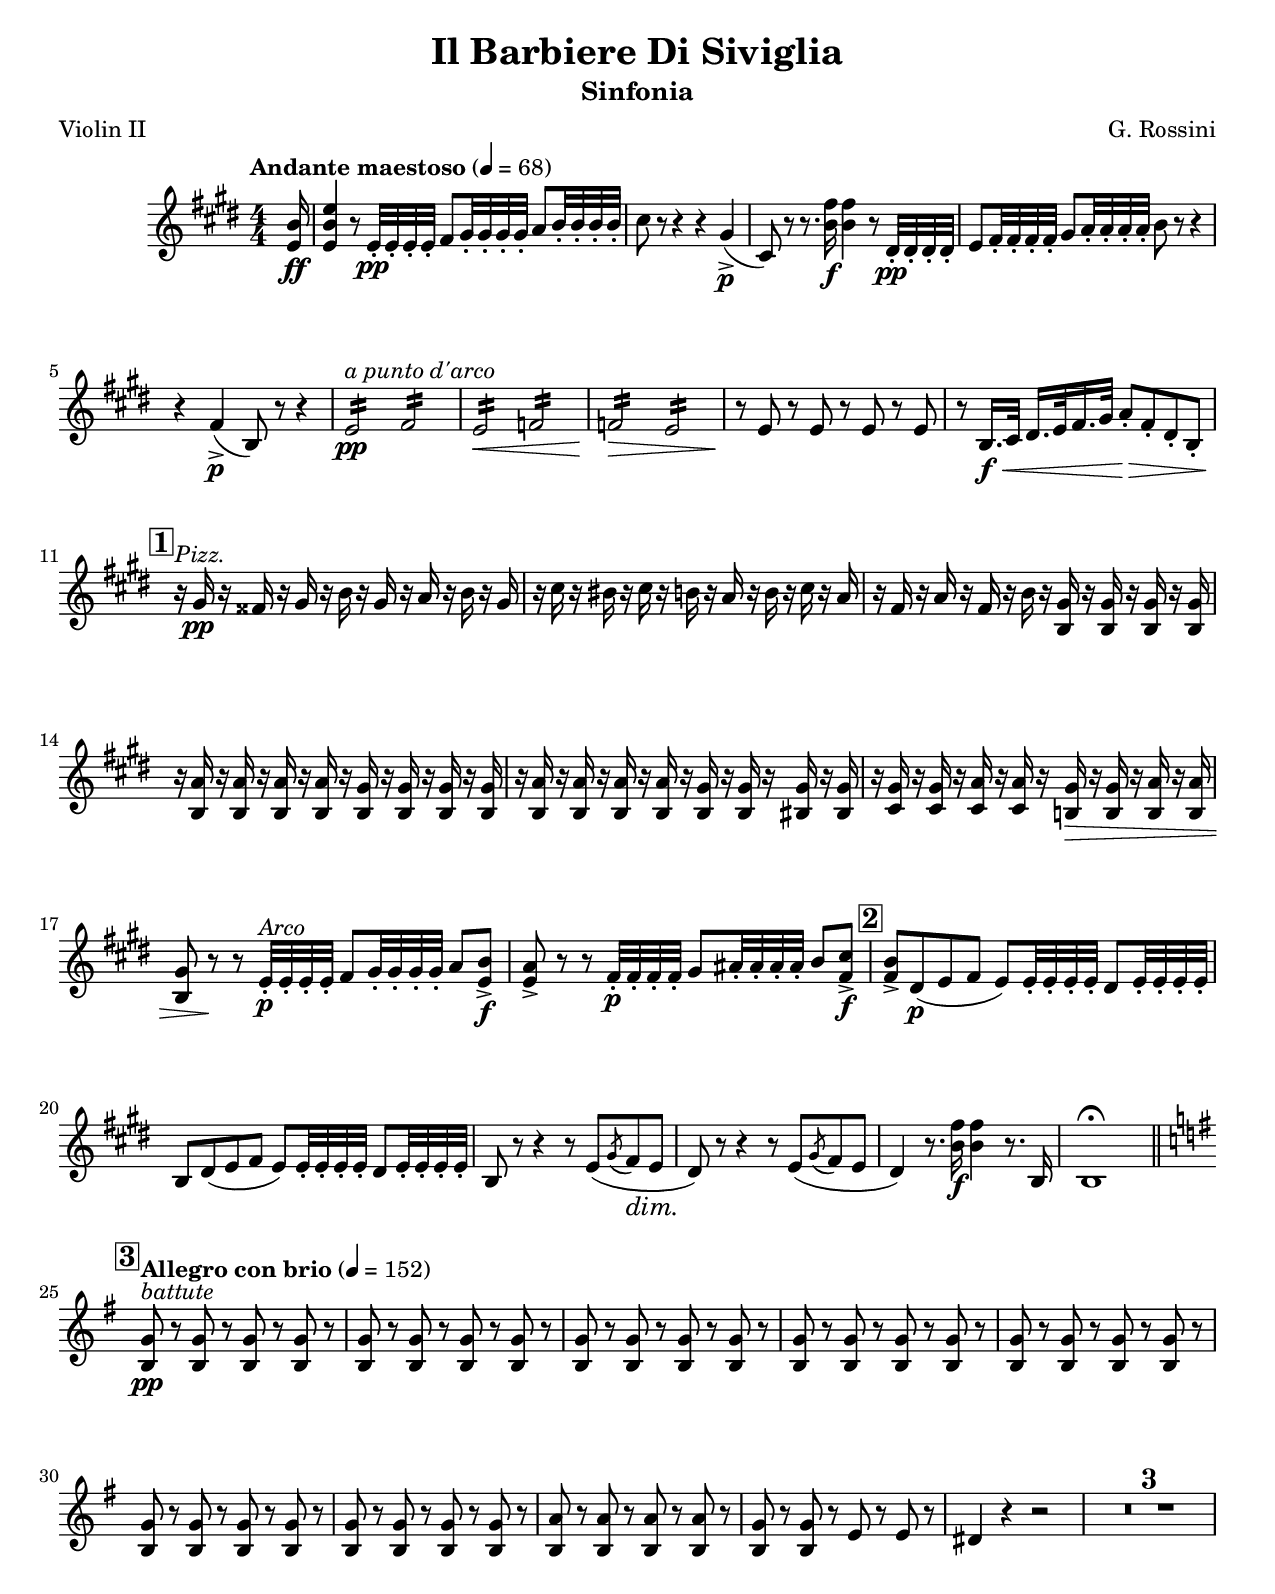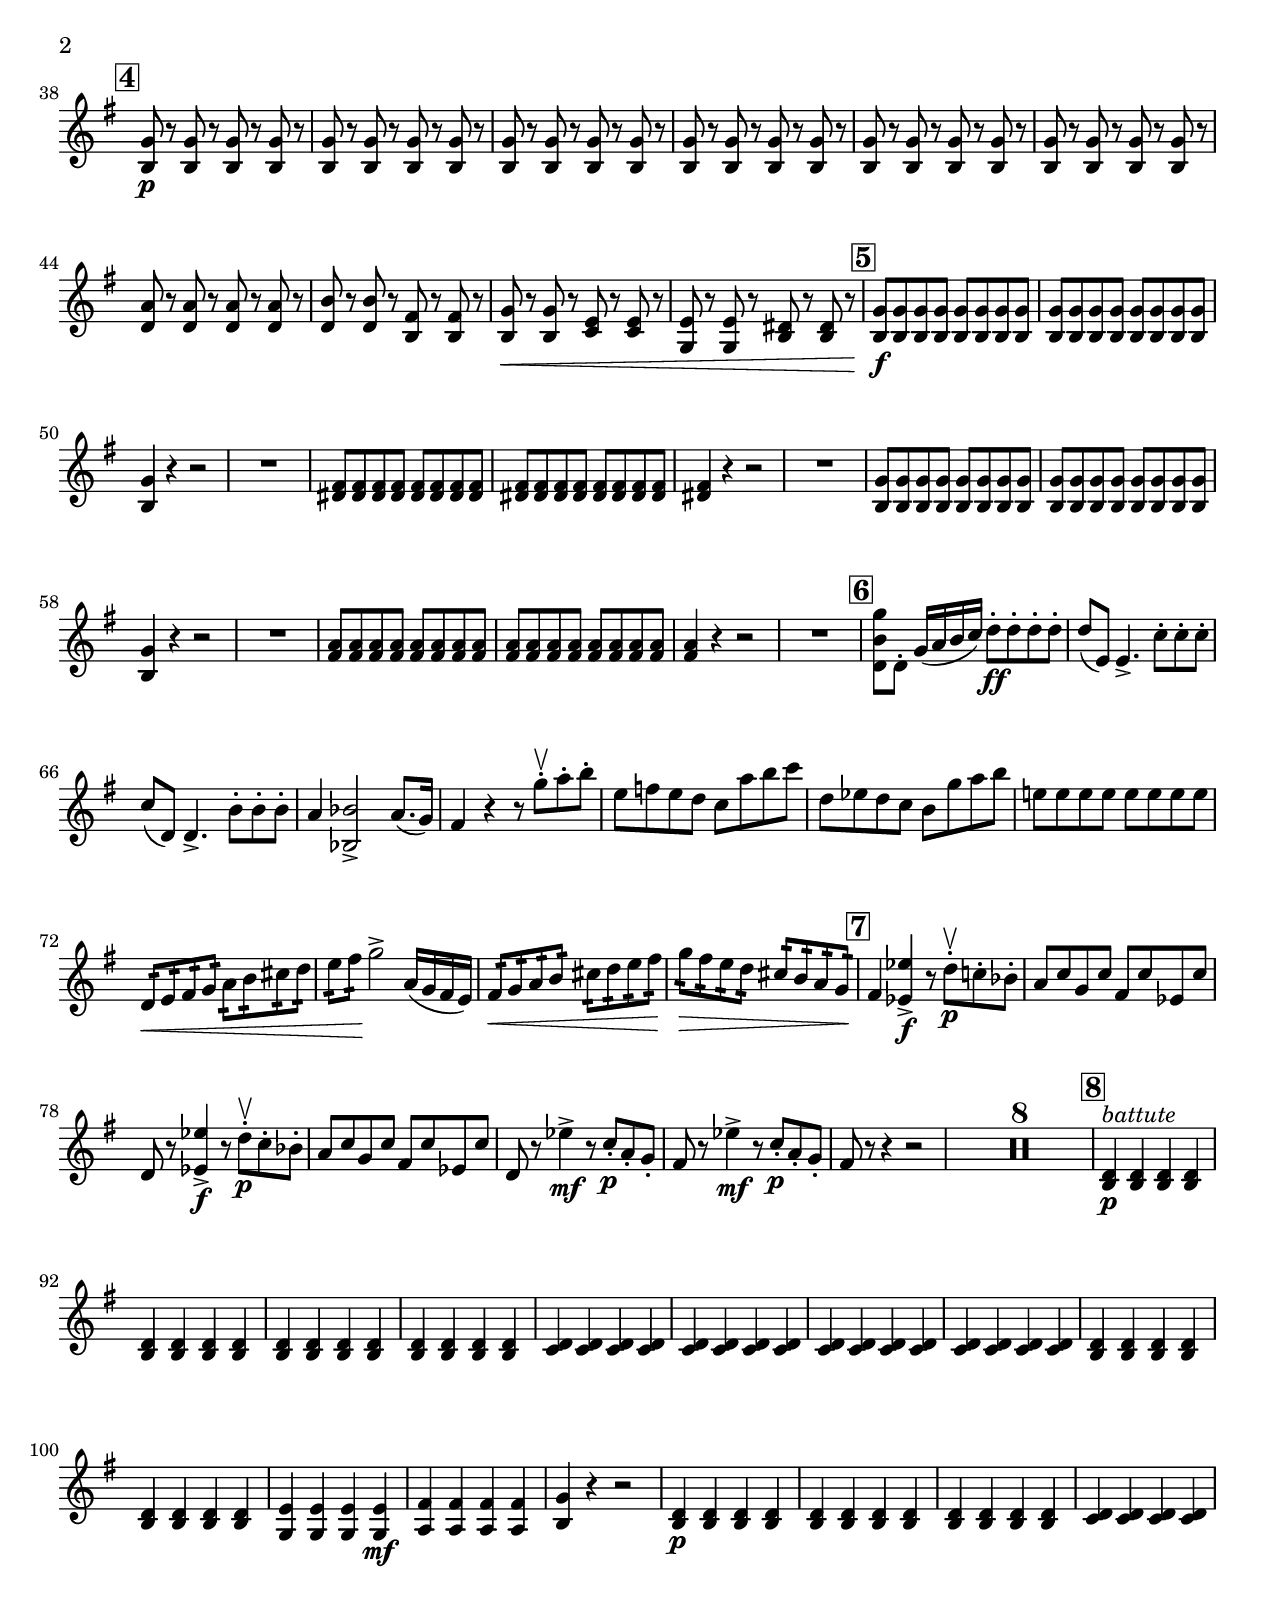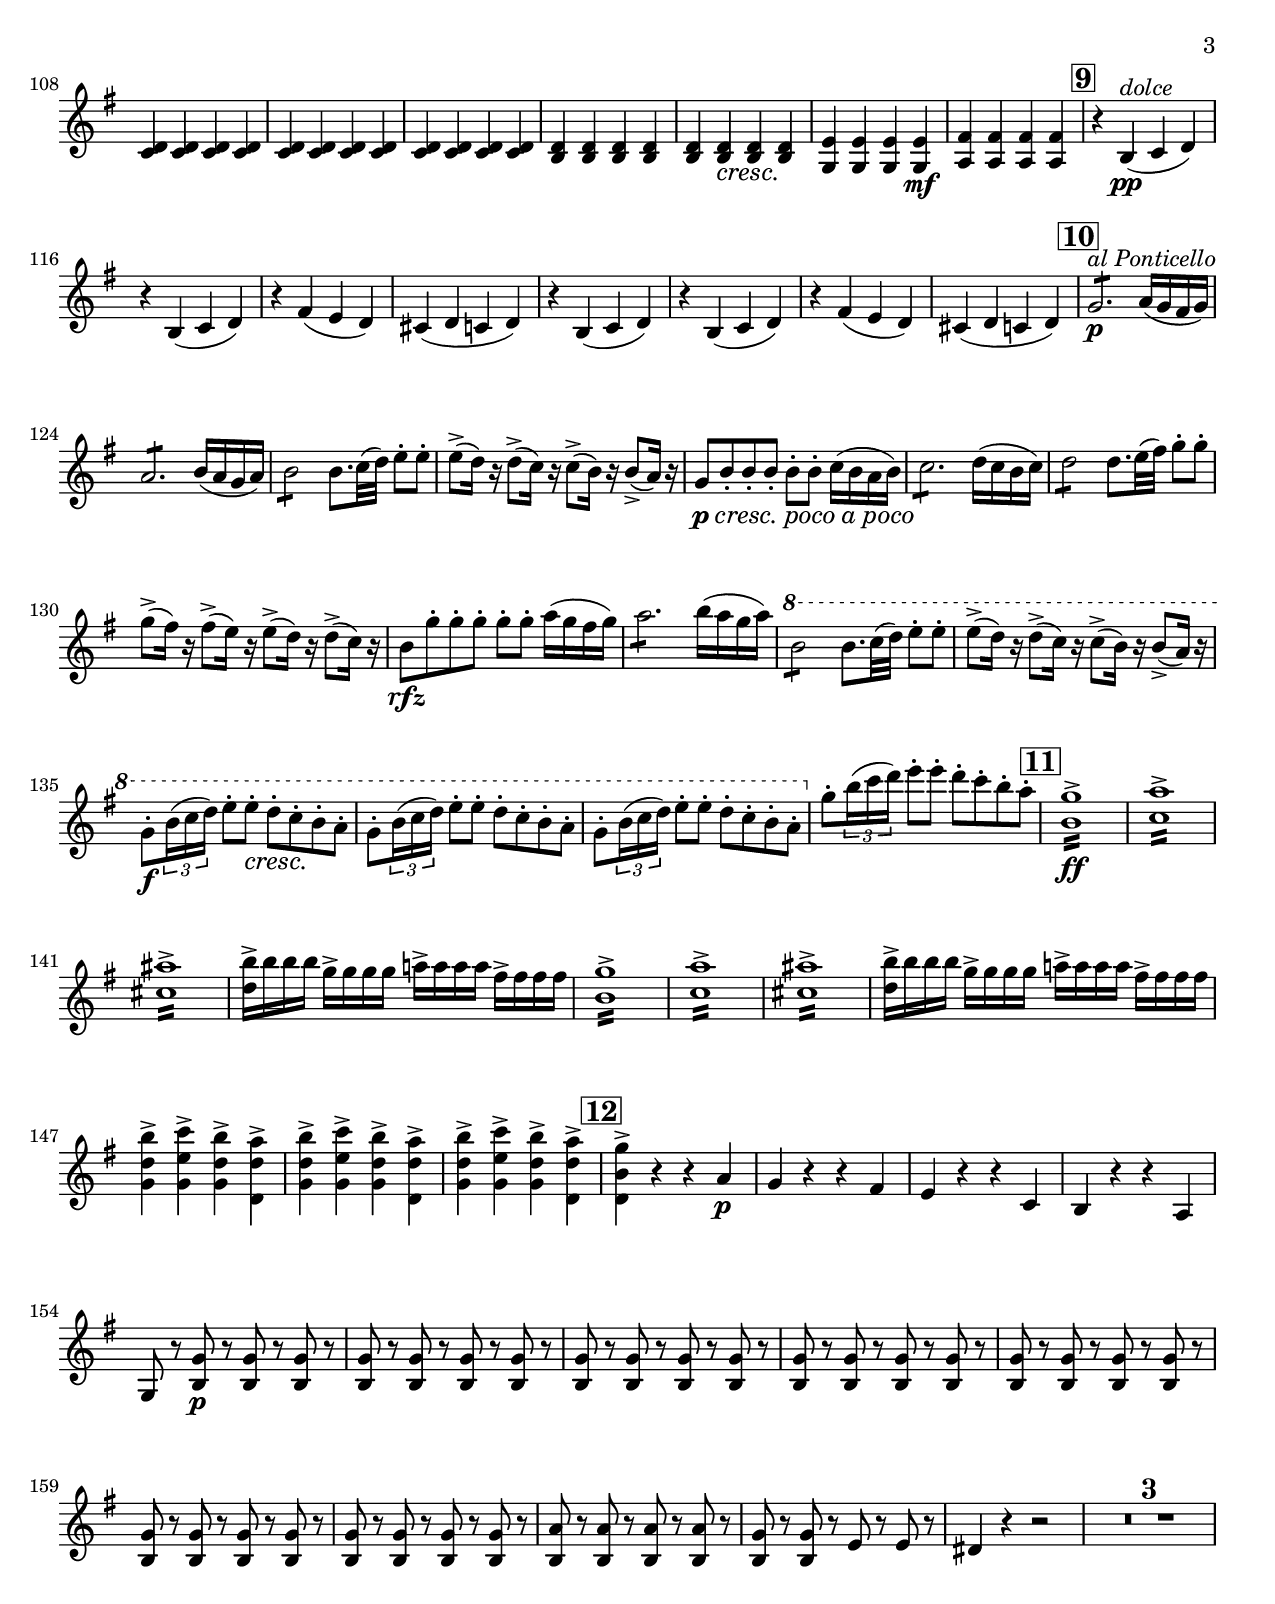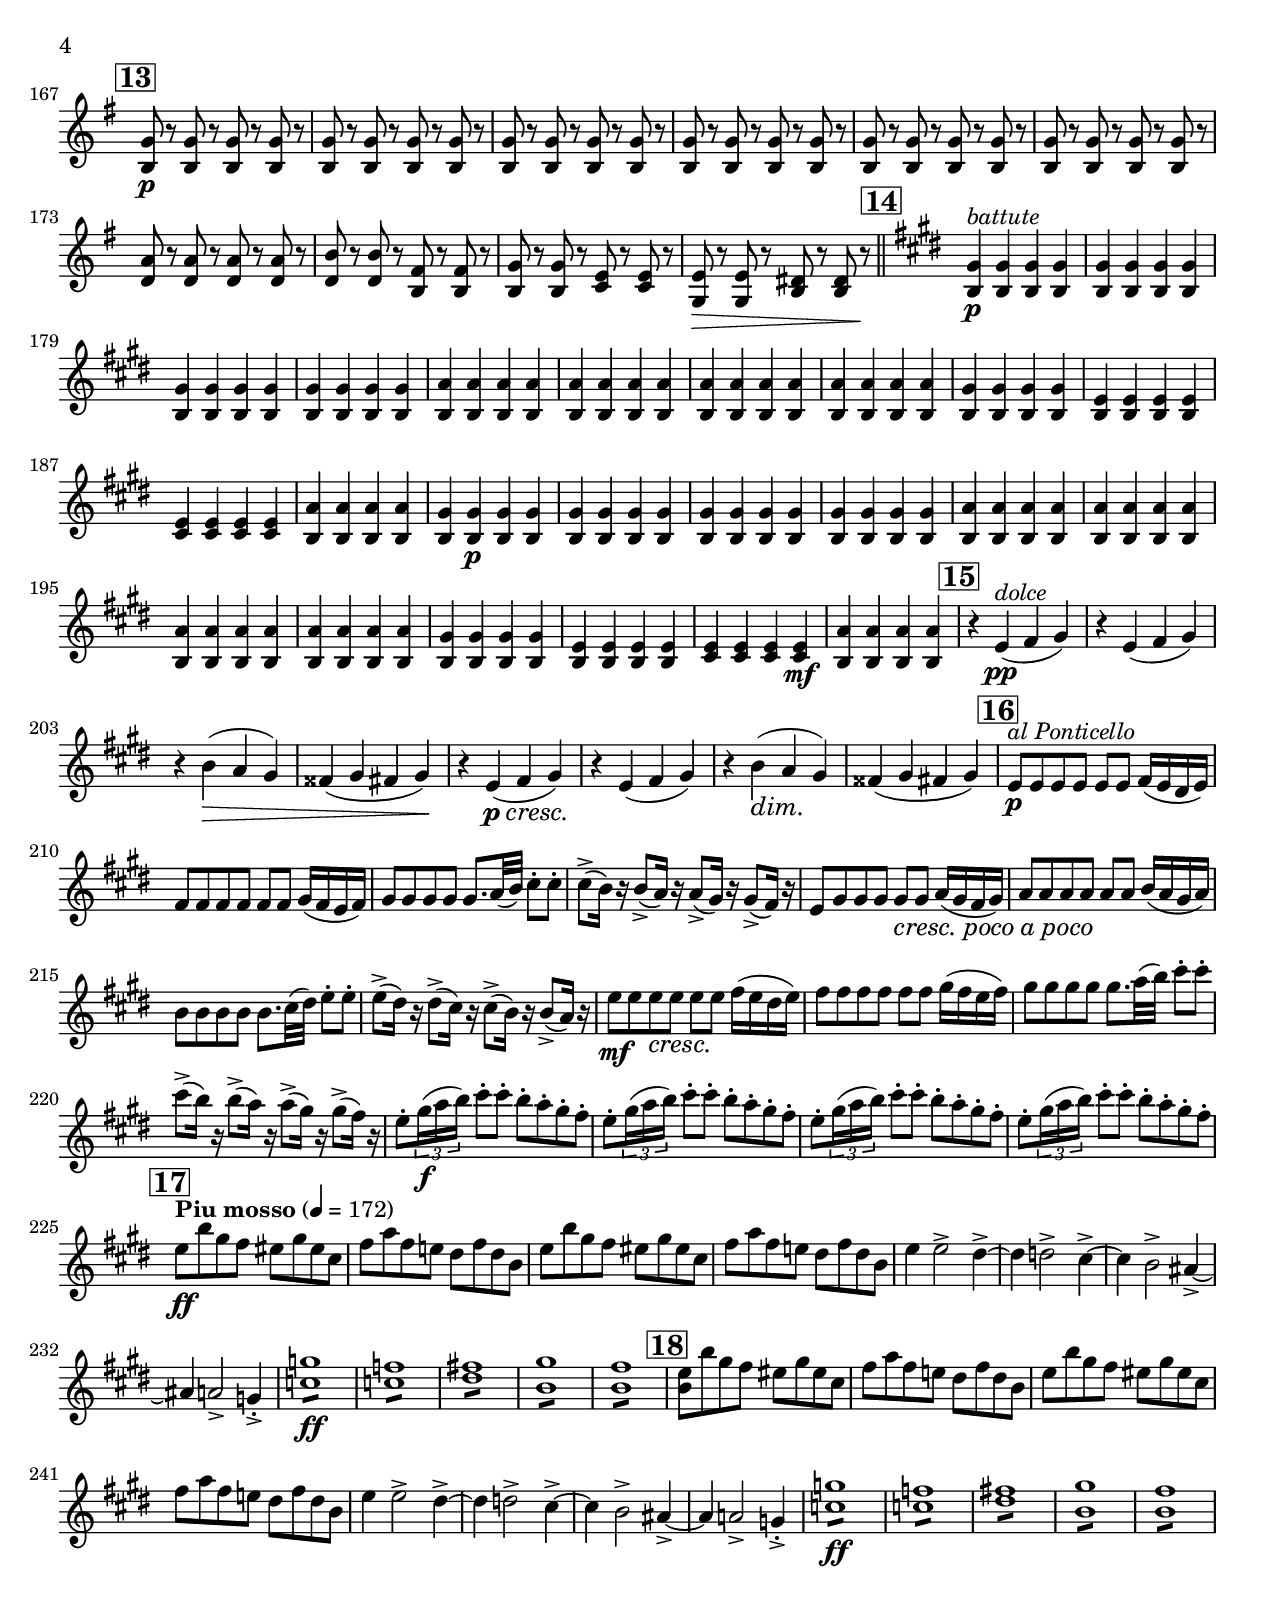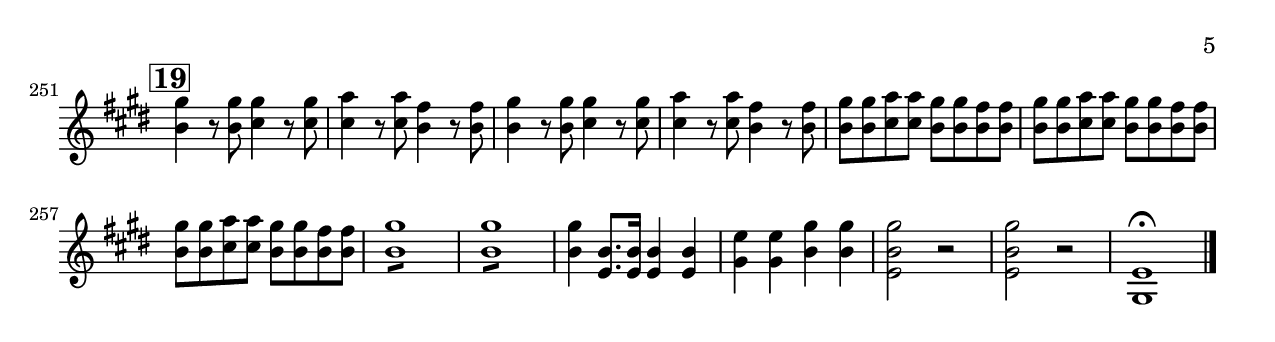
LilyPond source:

\version "2.18.2"

#(ly:set-option 'relative-includes #t)

% Rossini Barber of Seville Overture - Violin II Part

\paper {
  #(set-paper-size "letter")
  top-margin = 0.5\in
  page-breaking = #ly:page-turn-breaking
}

\header {
  title = "Il Barbiere Di Siviglia"
  composer = "G. Rossini"
  subtitle = "Sinfonia"
  poet = "Violin II"
  % Remove default LilyPond tagline
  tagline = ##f
}

rhythms = \version "2.18.2"

% Rossini Barber of Seville Overture - Rhythms

{
  
  \include "globals.ily"
  
  \tempo "Andante maestoso" 4 = 68 % measure 1
  \partial 16 s16
  
  s1*10
  
  \mark \default % measure 11 [1]
  
  s1*8
  
  \mark \default % measure 19 [2]
  
  s1*6
  
  \mark \default % measure 25 [3]
  \tempo "Allegro con brio" 4 = 152
  
  s1*13
  
  \mark \default % measure 38 [4]
  
  s1*10
  
  \mark \default % measure 48 [5]
  
  s1*16
  
  \mark \default % measure 64 [6]
  
  s1*12
  
  \mark \default % measure 76 [7]
  
  s1*15
  
  \mark \default % measure 91 [8]
  
  s1*24
  
  \mark \default % measure 115 [9]
  
  s1*8
  
  \mark \default % measure 123 [10]
  
  s1*16
  
  \mark \default % measure 139 [11]
  
  s1*11
  
  \mark \default % measure 150 [12]
  
  s1*17
  
  \mark \default % measure 167 [13]
  
  s1*10
  
  \mark \default % measure 177 [14]
  
  s1*24
  
  \mark \default % measure 201 [15]
  
  s1*8
  
  \mark \default % measure 209 [16]
  
  s1*16
  
  \mark \default % measure 225 [17]
  \tempo "Piu mosso" 4 = 172
  
  s1*13
  
  \mark \default % measure 238 [18]
  
  s1*13
  
  \mark \default % measure 251 [19]
}


partViolinII = \version "2.18.2"

% Rossini Barber of Seville Overture - Violin II Part

\relative c'' {
  
  \include "globals.ily"
  
  \key e \major
  
  \partial 16 <e, b'>16\ff |
  <e b' e>4 r8 e32-.\pp \repeat unfold 3 e32-. fis8 \repeat unfold 4 gis32-. a8 \repeat unfold 4 b32-. |
  cis8 r8 r4 r4 gis4->\p( |
  cis,8) r8 r8. <b' fis'>16\f <b fis'>4 r8 dis,32-.\pp \repeat unfold 3 dis32-. |
  e8 \repeat unfold 4 fis32-. gis8 \repeat unfold 4 a32-. b8 r8 r4 |
  r4 fis4->\p( b,8) r8 r4 |
  \repeat tremolo 8 e16\pp^\markup { \italic "a punto d'arco" } \repeat tremolo 8 fis16 |
  \repeat tremolo 8 e16\< \repeat tremolo 8 f16 |
  \repeat tremolo 8 f16\> \repeat tremolo 8 e16 |
  r8\! e8 r8 e8 r8 e8 r8 e8 |
  r8 b16.\f\< cis32 dis16. e32 fis16. gis32 a8-.\> fis8-. dis8-. b8-. |
  
  % Rehearsal 1
  \set Staff.midiInstrument = "pizzicato strings"
  r16\!^\markup { \italic "Pizz." } gis'16\pp r16 fisis16 r16 gis16 r16 b16 r16 gis16 r16 a16 r16 b16 r16 gis16 |
  r16 cis16 r16 bis16 r16 cis16 r16 b16 r16 a16 r16 b16 r16 cis16 r16 a16 |
  r16 fis16 r16 a16 r16 fis16 r16 b16 r16 <b, gis'>16 \repeat unfold 3 { r16 <b gis'>16 } |
  \repeat unfold 4 { r16 <b a'>16 } \repeat unfold 4 { r16 <b gis'>16 } |
  \repeat unfold 4 { r16 <b a'>16 } \repeat unfold 2 { r16 <b gis'>16 } \repeat unfold 2 { r16 <bis gis'>16 } |
  r16 <cis gis'>16 r16 <cis gis'>16 r16 <cis a'>16 r16 <cis a'>16 r16 <b gis'>16\> r16 <b gis'>16 r16 <b a'>16 r16 <b a'>16 |
  <b gis'>8 r8\! r8 
  \set Staff.midiInstrument = "violin"
  e32-.\p^\markup { \italic "Arco" } \repeat unfold 3 e32-. fis8 \repeat unfold 4 gis32-. a8 <e b'>8->\f |
  <e a>8-> r8 r8 fis32-.\p \repeat unfold 3 fis32-. gis8 \repeat unfold 4 ais32-. b8 <fis cis'>8->\f |
  
  % Rehearsal [2]
  <fis b>8->
  dis8\p( e8 fis8 e8) \repeat unfold 4 e32-. dis8 \repeat unfold 4 e32-. |
  b8 dis8( e8 fis8 e8) \repeat unfold 4 e32-. dis8 \repeat unfold 4 e32-. |
  b8 r8 r4 r8 e8( \acciaccatura gis8 fis8\dim e8 |
  dis8) r8 r4 r8 e8( \acciaccatura gis8 fis8 e8 |
  dis4) r8. <b' fis'>16\f <b fis'>4 r8. b,16 |
  b1\fermata \bar "||"
  
  % Rehearsal [3]
  \key g \major
  <b g'>8\pp^\markup { \italic "battute" } r8 \repeat unfold 3 { <b g'>8 r8 } |
  \repeat unfold 4 { <b g'>8 r8 } |
  \repeat unfold 4 { <b g'>8 r8 } |
  \repeat unfold 4 { <b g'>8 r8 } |
  \repeat unfold 4 { <b g'>8 r8 } |
  \repeat unfold 4 { <b g'>8 r8 } |
  \repeat unfold 4 { <b g'>8 r8 } |
  \repeat unfold 4 { <b a'>8 r8 } |
  \repeat unfold 2 { <b g'>8 r8 } \repeat unfold 2 { e8 r8 } |
  dis4 r4 r2 |
  R1*3 |
  
  % Rehearsal [4]
  <b g'>8\p r8 \repeat unfold 3 { <b g'>8 r8 } |
  \repeat unfold 4 { <b g'>8 r8 } |
  \repeat unfold 4 { <b g'>8 r8 } |
  \repeat unfold 4 { <b g'>8 r8 } |
  \repeat unfold 4 { <b g'>8 r8 } |
  \repeat unfold 4 { <b g'>8 r8 } |
  \repeat unfold 4 { <d a'>8 r8 } |
  \repeat unfold 2 { <d b'>8 r8 } \repeat unfold 2 { <b fis'>8 r8 } |
  <b g'>8\< r8 <b g'>8 r8 \repeat unfold 2 { <c e>8 r8 } |
  \repeat unfold 2 { <g e'>8 r8 } \repeat unfold 2 { <b dis>8 r8 } |
  
  % Rehearsal [5]
  <b g'>8\f \repeat unfold 7 <b g'>8 |
  \repeat unfold 8 <b g'>8 |
  <b g'>4 r4 r2 |
  R1 |
  \repeat unfold 8 <dis fis>8 |
  \repeat unfold 8 <dis fis>8 |
  <dis fis>4 r4 r2 |
  R1 |
  \repeat unfold 8 <b g'>8 |
  \repeat unfold 8 <b g'>8 |
  <b g'>4 r4 r2 |
  R1 |
  <fis' a>8 \repeat unfold 7 <fis a>8 |
  \repeat unfold 8 <fis a>8 |
  <fis a>4 r4 r2 |
  R1 |
  
  % Rehearsal [6]
  <d b' g'>8 d8-. g16( a16 b16 c16) d8-.\ff d8-. d8-. d8-. |
  d8( e,8) e4.-> c'8-. c8-. c8-. |
  c8( d,8) d4.-> b'8-. b8-. b8-. |
  a4 <bes, bes'>2-> a'8.( g16) |
  fis4 r4 r8 g'8-.\upbow a8-. b8-. |
  e,8 f8 e8 d8 c8 a'8 b8 c8 |
  d,8 ees8 d8 c8 b8 g'8 a8 b8 |
  e,8 \repeat unfold 7 e8 |
  \repeat tremolo 2 d,16\< \repeat tremolo 2 e16 \repeat tremolo 2 fis16 \repeat tremolo 2 g16 
  \repeat tremolo 2 a16 \repeat tremolo 2 b16 \repeat tremolo 2 cis16 \repeat tremolo 2 d16 |
  \repeat tremolo 2 e16 \repeat tremolo 2 fis16\! g2-> a,16( g16 fis16 e16) |
  \repeat tremolo 2 fis16\< \repeat tremolo 2 g16 \repeat tremolo 2 a16 \repeat tremolo 2 b16
  \repeat tremolo 2 cis16 \repeat tremolo 2 d16 \repeat tremolo 2 e16 \repeat tremolo 2 fis16 |
  \repeat tremolo 2 g16\> \repeat tremolo 2 fis16 \repeat tremolo 2 e16 \repeat tremolo 2 d16
  \repeat tremolo 2 cis16 \repeat tremolo 2 b16 \repeat tremolo 2 a16 \repeat tremolo 2 g16\! |
  
  % Rehearsal [7]
  fis4 <ees ees'>4->\f r8 d'8-.\p\upbow c8-. bes8-. |
  a8 c8 g8 c8 fis,8 c'8 ees,8 c'8 |
  d,8 r8 <ees ees'>4->\f r8 d'8-.\p\upbow c8-. bes8-. |
  a8 c8 g8 c8 fis,8 c'8 ees,8 c'8 |
  d,8 r8 ees'4->\mf r8 c8-.\p a8-. g8-. |
  fis8 r8 ees'4->\mf r8 c8-.\p a8-. g8-. |
  fis8 r8 r4 r2 |
  R1*8
  
  % Rehearsal [8]
  <b, d>4\p^\markup { \italic "battute" } \repeat unfold 3 <b d>4 |
  \repeat unfold 4 <b d>4 |
  \repeat unfold 4 <b d>4 |
  \repeat unfold 4 <b d>4 |
  \repeat unfold 4 <c d>4 |
  \repeat unfold 4 <c d>4 |
  \repeat unfold 4 <c d>4 |
  \repeat unfold 4 <c d>4 |
  \repeat unfold 4 <b d>4 |
  \repeat unfold 4 <b d>4 |
  \repeat unfold 3 <g e'>4 <g e'>4\mf |
  \repeat unfold 4 <a fis'>4 |
  <b g'>4 r4 r2 |
  <b d>4\p \repeat unfold 3 <b d>4 |
  \repeat unfold 4 <b d>4 |
  \repeat unfold 4 <b d>4 |
  \repeat unfold 4 <c d>4 |
  \repeat unfold 4 <c d>4 |
  \repeat unfold 4 <c d>4 |
  \repeat unfold 4 <c d>4 |
  \repeat unfold 4 <b d>4 |
  <b d>4 <b d>4\cresc <b d>4 <b d>4 |
  \repeat unfold 3 <g e'>4 <g e'>4\mf |
  \repeat unfold 4 <a fis'>4 |
  
  % Rehearsal [9]
  r4 b4\pp^\markup { \italic "dolce" }( c4 d4) |
  r4 b4( c4 d4) |
  r4 fis4( e4 d4) |
  cis4( d4 c4 d4) |
  r4 b4( c4 d4) |
  r4 b4( c4 d4) |
  r4 fis4( e4 d4) |
  cis4( d4 c4 d4) |
  
  % Rehearsal [10]
  \repeat tremolo 6 g8\p^\markup { \italic "al Ponticello" } a16( g16 fis16 g16) |
  \repeat tremolo 6 a8 b16( a16 g16 a16) |
  \repeat tremolo 4 b8 b8. c32( d32) e8-. e8-. |
  e8->( d16) r16 d8->( c16) r16 c8->( b16) r16 b8->( a16) r16 |
  \set crescendoText = \markup { \italic { cresc. poco a poco } }
  \set crescendoSpanner = #'text
  g8\p\< \repeat unfold 5 b8-. c16( b16 a16 b16) |
  \repeat tremolo 6 c8 d16( c16 b16 c16) |
  \repeat tremolo 4 d8 d8. e32( fis32) g8-. g8-. |
  g8->( fis16) r16 fis8->( e16) r16 e8->( d16) r16 d8->( c16) r16 |
  b8\rfz \repeat unfold 5 g'8-. a16( g16 fis16 g16) |
  \repeat tremolo 6 a8 b16( a16 g16 a16) |
  \ottava #1
  \set Staff.ottavation = #"8"
  \repeat tremolo 4 b8 b8. c32( d32) e8-. e8-. |
  e8->( d16) r16 d8->( c16) r16 c8->( b16) r16 b8->( a16) r16 |
  g8-.\f \tuplet 3/2 { b16( c16 d16) } e8-. e8-.\cresc d8-. c8-. b8-. a8-. |
  g8-. \tuplet 3/2 { b16( c16 d16) } e8-. e8-. d8-. c8-. b8-. a8-. |
  g8-. \tuplet 3/2 { b16( c16 d16) } e8-. e8-. d8-. c8-. b8-. a8-. |
  \ottava #0
  \unset Staff.ottavation
  g8-. \tuplet 3/2 { b16( c16 d16) } e8-. e8-. d8-. c8-. b8-. a8-. |
  
  % Rehearsal [11]
  \repeat tremolo 16 <b, g'>16->\ff |
  \repeat tremolo 16 <c a'>16-> |
  \repeat tremolo 16 <cis ais'>16-> |
  <d b'>16-> \repeat unfold 3 b'16 g16-> \repeat unfold 3 g16 a16-> \repeat unfold 3 a16 fis16-> \repeat unfold 3 fis16 |
  \repeat tremolo 16 <b, g'>16-> |
  \repeat tremolo 16 <c a'>16-> |
  \repeat tremolo 16 <cis ais'>16-> |
  <d b'>16-> \repeat unfold 3 b'16 g16-> \repeat unfold 3 g16 a16-> \repeat unfold 3 a16 fis16-> \repeat unfold 3 fis16 |
  \repeat unfold 3 { <g, d' b'>4-> <g e' c'>4-> <g d' b'>4-> <d d' a'>4-> | }
  
  % Rehearsal [12]
  <d b' g'>4-> r4 r4 a'4\p |
  g4 r4 r4 fis4 |
  e4 r4 r4 c4 |
  b4 r4 r4 a4 |
  g8 r8 <b g'>8\p r8 \repeat unfold 2 { <b g'>8 r8 } |
  \repeat unfold 6 { \repeat unfold 4 { <b g'>8 r8 } | }
  \repeat unfold 4 { <b a'>8 r8 } |
  <b g'>8 r8 <b g'>8 r8 e8 r8 e8 r8 |
  dis4 r4 r2 |
  R1*3 
  
  % Rehearsal [13]
  <b g'>8\p r8 \repeat unfold 3 { <b g'>8 r8 } |
  \repeat unfold 5 { \repeat unfold 4 { <b g'>8 r8 } | }
  \repeat unfold 4 { <d a'>8 r8 } |
  <d b'>8 r8 <d b'>8 r8 <b fis'>8 r8 <b fis'>8 r8 |
  <b g'>8 r8 <b g'>8 r8 <c e>8 r8 <c e>8 r8 |
  <g e'>8\> r8 <g e'>8 r8 <b dis>8 r8 <b dis>8 r8\! \bar "||"
  
  % Rehearsal [14]
  \key e \major
  <b gis'>4\p^\markup { \italic "battute" } \repeat unfold 3 <b gis'>4 |
  \repeat unfold 3 { \repeat unfold 4 <b gis'>4 | }
  \repeat unfold 4 { \repeat unfold 4 <b a'>4 | }
  \repeat unfold 4 <b gis'>4 |
  \repeat unfold 4 <b e>4 |
  \repeat unfold 4 <cis e>4 |
  \repeat unfold 4 <b a'>4 |
  <b gis'>4 <b gis'>4\p <b gis'>4 <b gis'>4 |
  \repeat unfold 3 { \repeat unfold 4 { <b gis'>4 } | }
  \repeat unfold 4 { \repeat unfold 4 { <b a'>4 } | }
  \repeat unfold 4 { <b gis'>4 } |
  \repeat unfold 4 { <b e>4 } |
  \repeat unfold 3 { <cis e>4 } <cis e>4\mf |
  \repeat unfold 4 { <b a'>4 } |
  
  % Rehearsal [15]
  r4 e4\pp^\markup { \italic "dolce" }( fis4 gis4) |
  r4 e4( fis4 gis4) |
  r4 b4\>( a4 gis4) |
  fisis4( gis4 fis4 gis4)\! |
  r4 e4\p\cresc( fis4 gis4) |
  r4 e4( fis4 gis4) |
  r4 b4\dim( a4 gis4) |
  fisis4( gis4 fis4 gis4)\! |
  
  % Rehearsal [16]
  e8\p^\markup { \italic "al Ponticello" } \repeat unfold 5 e8 fis16( e16 dis16 e16) |
  \repeat unfold 6 fis8 gis16( fis16 e16 fis16) |
  \repeat unfold 4 gis8 gis8. a32( b32) cis8-. cis8-. |
  cis8->( b16) r16 b8->( a16) r16 a8->( gis16) r16 gis8->( fis16) r16 |
  e8 gis8 gis8 gis8 gis8\< gis8 a16( gis16 fis16 gis16) |
  \repeat unfold 6 a8 b16( a16 gis16 a16) |
  \repeat unfold 4 b8 b8. cis32( dis32) e8-. e8-. |
  e8->( dis16) r16 dis8->( cis16) r16 cis8->( b16) r16 b8->( a16) r16 |
  e'8\mf e8 e8\cresc e8 e8 e8 fis16( e16 dis16 e16) |
  \repeat unfold 6 fis8 gis16( fis16 e16 fis16) |
  \repeat unfold 4 gis8 gis8. a32( b32) cis8-. cis8-. |
  cis8->( b16) r16 b8->( a16) r16 a8->( gis16) r16 gis8->( fis16) r16 |
  e8-. \tuplet 3/2 { gis16\f( a16 b16) } cis8-. cis8-. b8-. a8-. gis8-. fis8-. |
  \repeat unfold 3 { e8-. \tuplet 3/2 { gis16( a16 b16) } cis8-. cis8-. b8-. a8-. gis8-. fis8-. | }
  
  % Rehearsal [17]
  e8\ff b'8 gis8 fis8 eis8 gis8 eis8 cis8 |
  fis8 a8 fis8 e8 dis8 fis8 dis8 b8 |
  e8 b'8 gis8 fis8 eis8 gis8 eis8 cis8 |
  fis8 a8 fis8 e8 dis8 fis8 dis8 b8 |
  e4 e2-> dis4->~ |
  dis4 d2-> cis4->~ |
  cis4 b2-> ais4->~ |
  ais4 a2-> g4-.-> |
  \repeat tremolo 8 <c g'>8\ff |
  \repeat tremolo 8 <c f>8 |
  \repeat tremolo 8 <dis fis>8 |
  \repeat tremolo 8 <b gis'>8 |
  \repeat tremolo 8 <b fis'>8 |
  
  % Rehearsal [18]
  <b e>8 b'8 gis8 fis8 eis8 gis8 eis8 cis8 |
  fis8 a8 fis8 e8 dis8 fis8 dis8 b8 |
  e8 b'8 gis8 fis8 eis8 gis8 eis8 cis8 |
  fis8 a8 fis8 e8 dis8 fis8 dis8 b8 |
  e4 e2-> dis4->~ |
  dis4 d2-> cis4->~ |
  cis4 b2-> ais4->~ |
  ais4 a2-> g4-.-> |
  \repeat tremolo 8 <c g'>8\ff |
  \repeat tremolo 8 <c f>8 |
  \repeat tremolo 8 <dis fis>8 |
  \repeat tremolo 8 <b gis'>8 |
  \repeat tremolo 8 <b fis'>8 |
  
  % Rehearsal [19]
  <b gis'>4 r8 <b gis'>8 <cis gis'>4 r8 <cis gis'>8 |
  <cis a'>4 r8 <cis a'>8 <b fis'>4 r8 <b fis'>8 |
  <b gis'>4 r8 <b gis'>8 <cis gis'>4 r8 <cis gis'>8 |
  <cis a'>4 r8 <cis a'>8 <b fis'>4 r8 <b fis'>8 |
  \repeat unfold 3 { <b gis'>8 <b gis'>8 <cis a'>8 <cis a'>8 <b gis'>8 <b gis'>8 <b fis'>8 <b fis'>8 | }
  \repeat tremolo 8 <b gis'>8 |
  \repeat tremolo 8 <b gis'>8 |
  <b gis'>4 <e, b'>8. <e b'>16 <e b'>4 <e b'>4 |
  <gis e'>4 <gis e'>4 <b gis'>4 <b gis'>4 |
  <e, b' gis'>2 r2 |
  <e b' gis'>2 r2 |
  <gis, e'>1\fermata \bar "|."
  
  
}


% Part scoring

\score {
  \new Staff \with {
    \consists "Page_turn_engraver"
    midiInstrument = "violin"
  } << \partViolinII \rhythms { \compressFullBarRests } >>
  \layout { }
  \midi {
    \tempo 4=68
  }
}
